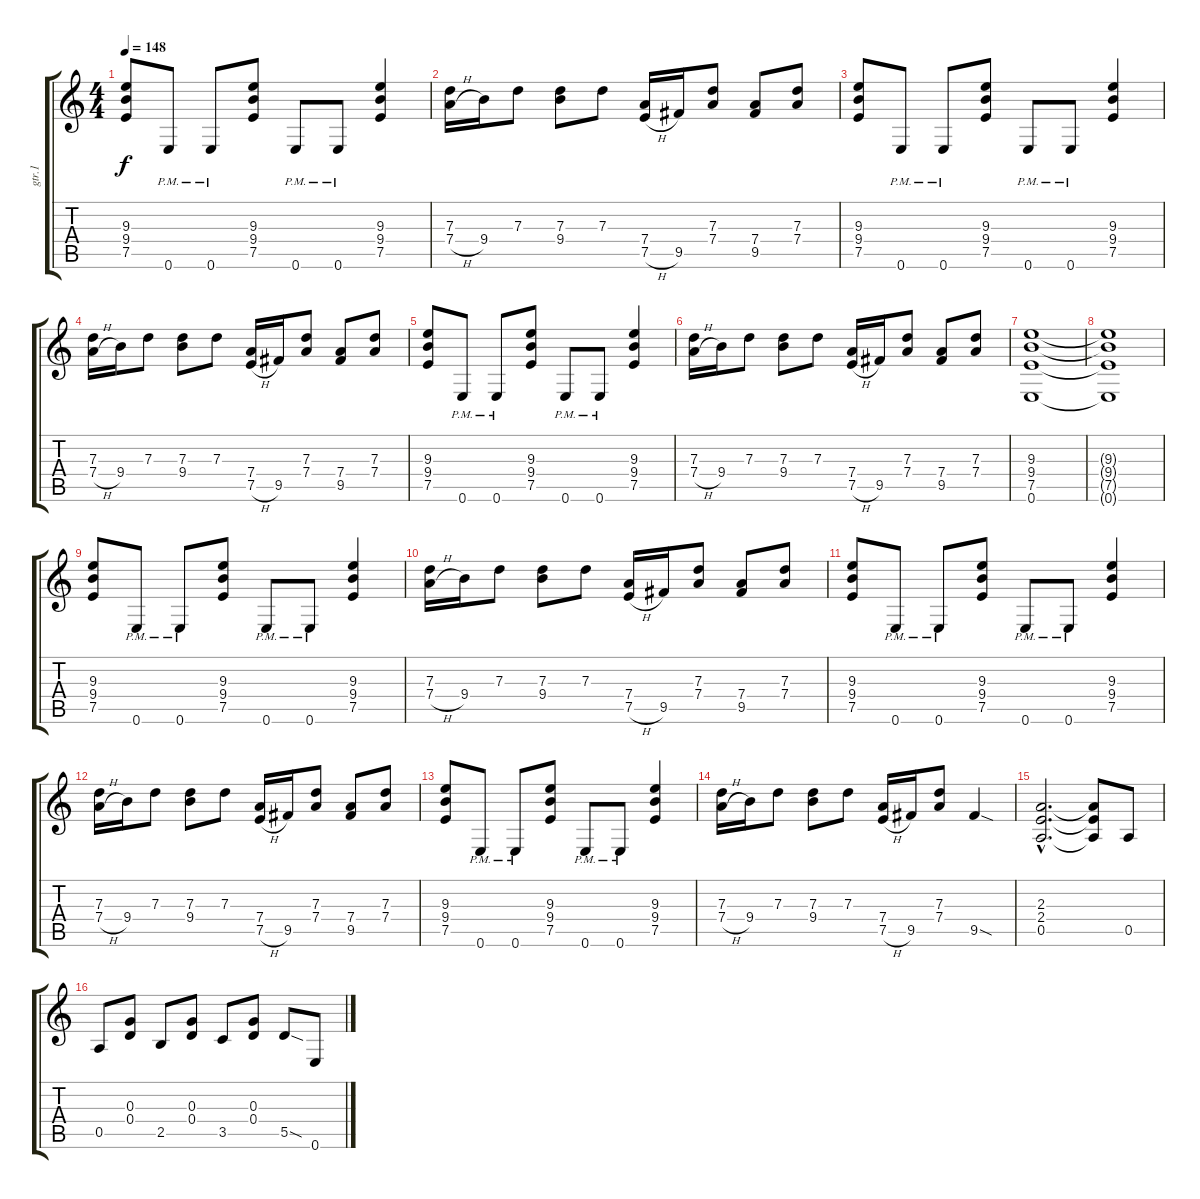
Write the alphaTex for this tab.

\track ("gtr.1" "gtr.1") {instrument overdrivenguitar}
\staff {score tabs}
\tuning (E4 B3 G3 D3 A2 E2) {hide}
\ts (4 4)
\tempo 148
\clef g2
\ks c
(9.3 9.4 7.5).8{dy f instrument overdrivenguitar} 0.6{pm}.8 0.6{pm}.8 (9.3 9.4 7.5).8 0.6{pm}.8 0.6{pm}.8 (9.3 9.4 7.5).4 |
(7.3 7.4{h}).16 9.4.16 7.3.8 (7.3 9.4).8 7.3.8 (7.4 7.5{h}).16 9.5.16 (7.3 7.4).8 (7.4 9.5).8 (7.3 7.4).8 |
(9.3 9.4 7.5).8 0.6{pm}.8 0.6{pm}.8 (9.3 9.4 7.5).8 0.6{pm}.8 0.6{pm}.8 (9.3 9.4 7.5).4 |
(7.3 7.4{h}).16 9.4.16 7.3.8 (7.3 9.4).8 7.3.8 (7.4 7.5{h}).16 9.5.16 (7.3 7.4).8 (7.4 9.5).8 (7.3 7.4).8 |
(9.3 9.4 7.5).8 0.6{pm}.8 0.6{pm}.8 (9.3 9.4 7.5).8 0.6{pm}.8 0.6{pm}.8 (9.3 9.4 7.5).4 |
(7.3 7.4{h}).16 9.4.16 7.3.8 (7.3 9.4).8 7.3.8 (7.4 7.5{h}).16 9.5.16 (7.3 7.4).8 (7.4 9.5).8 (7.3 7.4).8 |
(9.3 9.4 7.5 0.6).1 |
(9.3{t} 9.4{t} 7.5{t} 0.6{t}).1 |
(9.3 9.4 7.5).8 0.6{pm}.8 0.6{pm}.8 (9.3 9.4 7.5).8 0.6{pm}.8 0.6{pm}.8 (9.3 9.4 7.5).4 |
(7.3 7.4{h}).16 9.4.16 7.3.8 (7.3 9.4).8 7.3.8 (7.4 7.5{h}).16 9.5.16 (7.3 7.4).8 (7.4 9.5).8 (7.3 7.4).8 |
(9.3 9.4 7.5).8 0.6{pm}.8 0.6{pm}.8 (9.3 9.4 7.5).8 0.6{pm}.8 0.6{pm}.8 (9.3 9.4 7.5).4 |
(7.3 7.4{h}).16 9.4.16 7.3.8 (7.3 9.4).8 7.3.8 (7.4 7.5{h}).16 9.5.16 (7.3 7.4).8 (7.4 9.5).8 (7.3 7.4).8 |
(9.3 9.4 7.5).8 0.6{pm}.8 0.6{pm}.8 (9.3 9.4 7.5).8 0.6{pm}.8 0.6{pm}.8 (9.3 9.4 7.5).4 |
(7.3 7.4{h}).16 9.4.16 7.3.8 (7.3 9.4).8 7.3.8 (7.4 7.5{h}).16 9.5.16 (7.3 7.4).8 9.5{sod}.4 |
(2.3{hac} 2.4{hac} 0.5{hac}).2{d} (2.3{t} 2.4{t} 0.5{t}).8 0.5.8 |
0.5.8 (0.3 0.4).8 2.5.8 (0.3 0.4).8 3.5.8 (0.3 0.4).8 5.5{sod}.8 0.6.8
